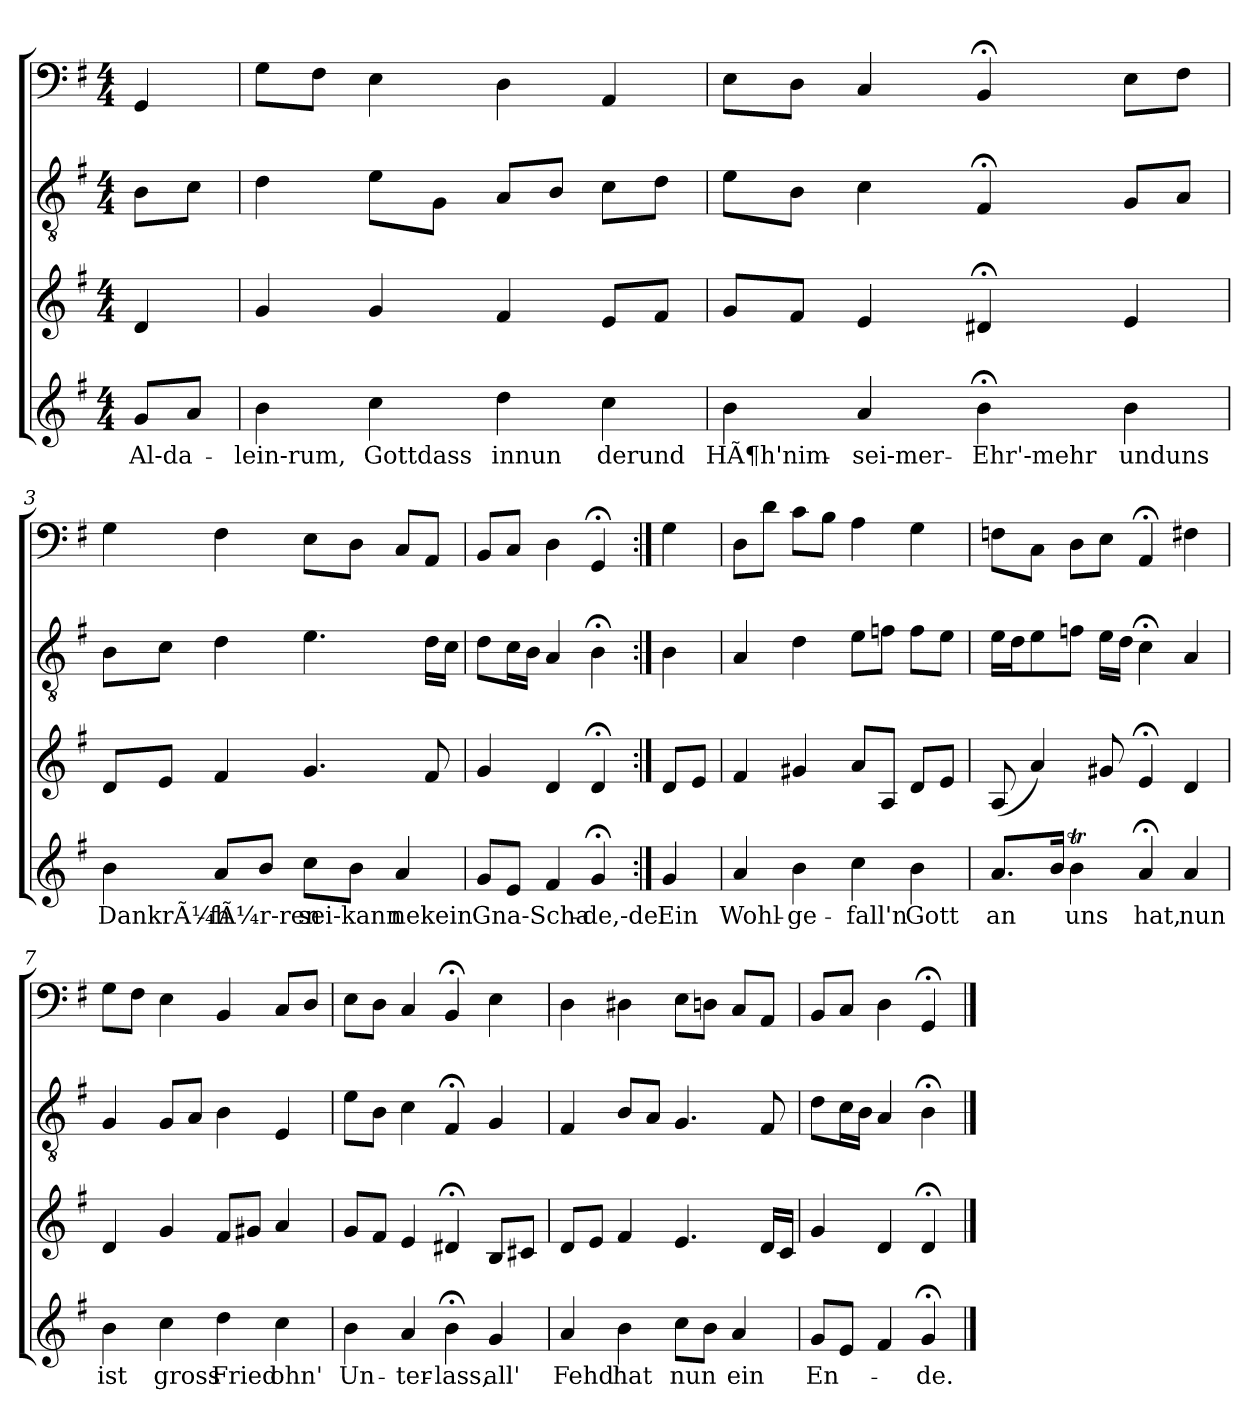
**kern	**text	**kern	**kern	**kern
*part4	*part4	*part3	*part2	*part1
*staff4	*staff4	*staff3	*staff2	*staff1
*clefG2	*	*clefG2	*clefGv2	*clefF4
*k[f#]	*	*k[f#]	*k[f#]	*k[f#]
*G:	*	*G:	*G:	*G:
*M4/4	*	*M4/4	*M4/4	*M4/4
=	=	=	=	=
8gL	Al-da-	4d	8BL	4GG
8aJ	.	.	8cJ	.
=1	=1	=1	=1	=1
4b	-lein-rum,	4g	4d	8GL
.	.	.	.	8F#J
4cc	Gottdass	4g	8eL	4E
.	.	.	8GJ	.
4dd	innun	4f#	8AL	4D
.	.	.	8BJ	.
4cc	derund	8eL	8cL	4AA
.	.	8f#J	8dJ	.
=2	=2	=2	=2	=2
4b	HÃ¶h'nim-	8gL	8eL	8EL
.	.	8f#J	8BJ	8DJ
4a	sei-mer-	4e	4c	4C
4b;<	Ehr'-mehr	4d#X;<	4F#;<	4BB;<
4b	unduns	4e	8GL	8EL
.	.	.	8AJ	8F#J
=3	=3	=3	=3	=3
4b	DankrÃ¼h-	8dL	8BL	4G
.	.	8eJ	8cJ	.
8aL	fÃ¼r-ren	4f#	4d	4F#
8bJ	.	.	.	.
8ccL	sei-kann	4.g	4.e	8EL
8bJ	.	.	.	8DJ
4a	-nekein	.	.	8CL
.	.	8f#	16dLL	8AAJ
.	.	.	16cJJ	.
=4	=4	=4	=4	=4
8gL	Gna-Scha-	4g	8dL	8BBL
8eJ	.	.	16cL	8CJ
.	.	.	16BJJ	.
4f#	.	4d	4A	4D
4g;<	-de,-de.	4d;<	4B;<	4GG;<
=:|!	=:|!	=:|!	=:|!	=:|!
4g	Ein	8dL	4B	4G
.	.	8eJ	.	.
=5	=5	=5	=5	=5
4a	Wohl-	4f#	4A	8DL
.	.	.	.	8dJ
4b	-ge-	4g#X	4d	8cL
.	.	.	.	8BJ
4cc	-fall'n	8aL	8eL	4A
.	.	8AJ	8fnJ	.
4b	Gott	8dL	8fL	4G
.	.	8eJ	8eJ	.
=6	=6	=6	=6	=6
8.aL	an	(8A	16eLL	8FnL
.	.	.	16dJ	.
.	.	4a)	8e	8CJ
16bJk	.	.	.	.
4bt	uns	.	8fnJ	8DL
.	.	8g#X	16eLL	8EJ
.	.	.	16dJJ	.
4a;<	hat,	4e;<	4c;<	4AA;<
4a	nun	4d	4A	4F#X
=7	=7	=7	=7	=7
4b	ist	4d	4G	8GL
.	.	.	.	8F#J
4cc	gross	4g	8GL	4E
.	.	.	8AJ	.
4dd	Fried	8f#L	4B	4BB
.	.	8g#XJ	.	.
4cc	ohn'	4a	4E	8CL
.	.	.	.	8DJ
=8	=8	=8	=8	=8
4b	Un-	8gL	8eL	8EL
.	.	8f#J	8BJ	8DJ
4a	-ter-	4e	4c	4C
4b;<	-lass,	4d#X;<	4F#;<	4BB;<
4g	all'	8BL	4G	4E
.	.	8c#XJ	.	.
=9	=9	=9	=9	=9
4a	Fehd'	8dL	4F#	4D
.	.	8eJ	.	.
4b	hat	4f#	8BL	4D#X
.	.	.	8AJ	.
8ccL	nun	4.e	4.G	8EL
8bJ	.	.	.	8DnJ
4a	ein	.	.	8CL
.	.	16dLL	8F#	8AAJ
.	.	16cJJ	.	.
=10	=10	=10	=10	=10
8gL	En-	4g	8dL	8BBL
8eJ	.	.	16cL	8CJ
.	.	.	16BJJ	.
4f#	.	4d	4A	4D
4g;<	-de.	4d;<	4B;<	4GG;<
==	==	==	==	==
*-	*-	*-	*-	*-
